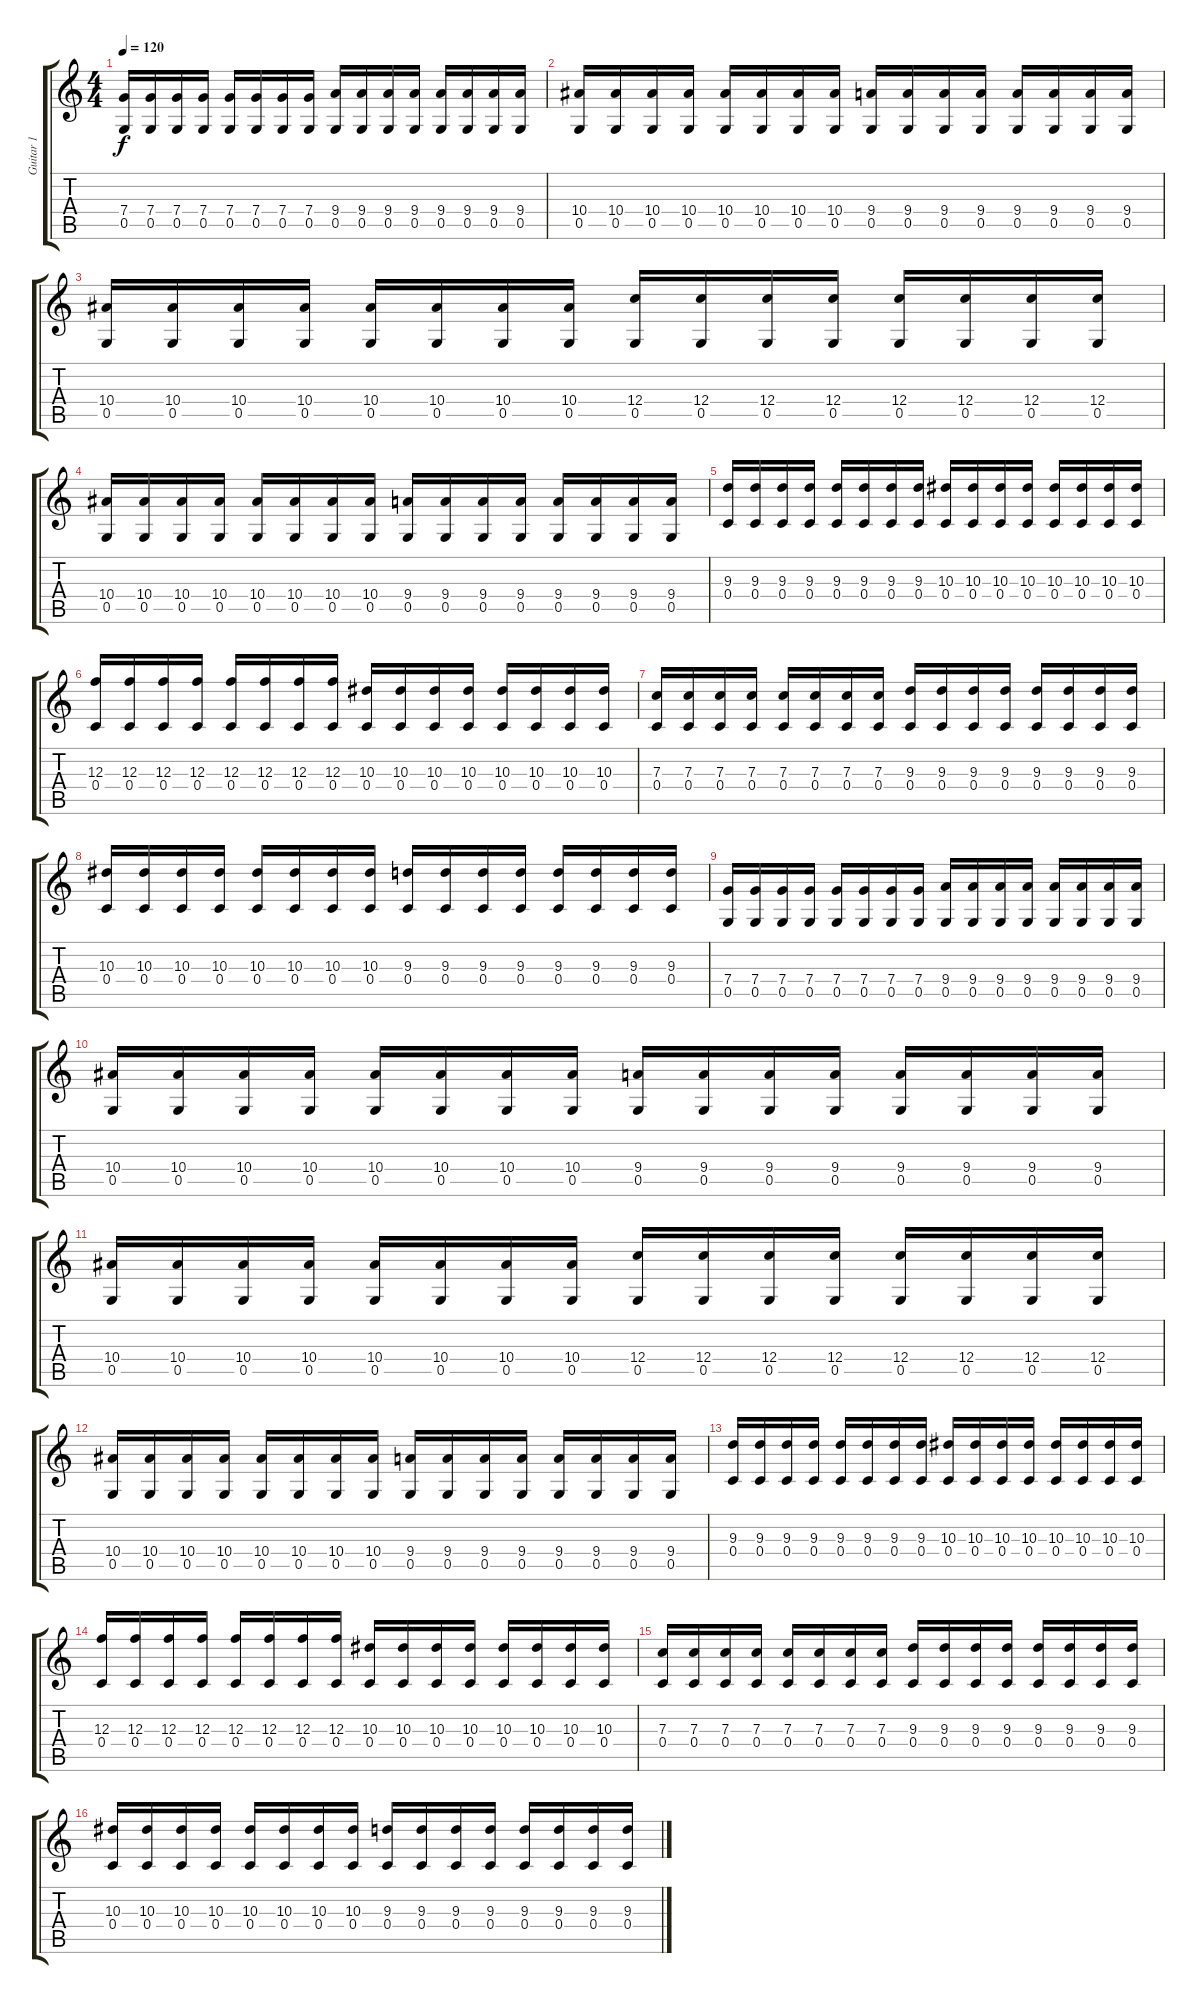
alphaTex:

\track ("Guitar 1" "Guitar 1") {instrument distortionguitar}
\staff {score tabs}
\tuning (D4 A3 F3 C3 G2 D2) {hide}
\ts (4 4)
\tempo 120
\clef g2
\ks c
(7.4 0.5).16{dy f instrument distortionguitar} (7.4 0.5).16 (7.4 0.5).16 (7.4 0.5).16 (7.4 0.5).16 (7.4 0.5).16 (7.4 0.5).16 (7.4 0.5).16 (9.4 0.5).16 (9.4 0.5).16 (9.4 0.5).16 (9.4 0.5).16 (9.4 0.5).16 (9.4 0.5).16 (9.4 0.5).16 (9.4 0.5).16 |
(10.4 0.5).16 (10.4 0.5).16 (10.4 0.5).16 (10.4 0.5).16 (10.4 0.5).16 (10.4 0.5).16 (10.4 0.5).16 (10.4 0.5).16 (9.4 0.5).16 (9.4 0.5).16 (9.4 0.5).16 (9.4 0.5).16 (9.4 0.5).16 (9.4 0.5).16 (9.4 0.5).16 (9.4 0.5).16 |
(10.4 0.5).16 (10.4 0.5).16 (10.4 0.5).16 (10.4 0.5).16 (10.4 0.5).16 (10.4 0.5).16 (10.4 0.5).16 (10.4 0.5).16 (12.4 0.5).16 (12.4 0.5).16 (12.4 0.5).16 (12.4 0.5).16 (12.4 0.5).16 (12.4 0.5).16 (12.4 0.5).16 (12.4 0.5).16 |
(10.4 0.5).16 (10.4 0.5).16 (10.4 0.5).16 (10.4 0.5).16 (10.4 0.5).16 (10.4 0.5).16 (10.4 0.5).16 (10.4 0.5).16 (9.4 0.5).16 (9.4 0.5).16 (9.4 0.5).16 (9.4 0.5).16 (9.4 0.5).16 (9.4 0.5).16 (9.4 0.5).16 (9.4 0.5).16 |
(9.3 0.4).16 (9.3 0.4).16 (9.3 0.4).16 (9.3 0.4).16 (9.3 0.4).16 (9.3 0.4).16 (9.3 0.4).16 (9.3 0.4).16 (10.3 0.4).16 (10.3 0.4).16 (10.3 0.4).16 (10.3 0.4).16 (10.3 0.4).16 (10.3 0.4).16 (10.3 0.4).16 (10.3 0.4).16 |
(12.3 0.4).16 (12.3 0.4).16 (12.3 0.4).16 (12.3 0.4).16 (12.3 0.4).16 (12.3 0.4).16 (12.3 0.4).16 (12.3 0.4).16 (10.3 0.4).16 (10.3 0.4).16 (10.3 0.4).16 (10.3 0.4).16 (10.3 0.4).16 (10.3 0.4).16 (10.3 0.4).16 (10.3 0.4).16 |
(7.3 0.4).16 (7.3 0.4).16 (7.3 0.4).16 (7.3 0.4).16 (7.3 0.4).16 (7.3 0.4).16 (7.3 0.4).16 (7.3 0.4).16 (9.3 0.4).16 (9.3 0.4).16 (9.3 0.4).16 (9.3 0.4).16 (9.3 0.4).16 (9.3 0.4).16 (9.3 0.4).16 (9.3 0.4).16 |
(10.3 0.4).16 (10.3 0.4).16 (10.3 0.4).16 (10.3 0.4).16 (10.3 0.4).16 (10.3 0.4).16 (10.3 0.4).16 (10.3 0.4).16 (9.3 0.4).16 (9.3 0.4).16 (9.3 0.4).16 (9.3 0.4).16 (9.3 0.4).16 (9.3 0.4).16 (9.3 0.4).16 (9.3 0.4).16 |
(7.4 0.5).16 (7.4 0.5).16 (7.4 0.5).16 (7.4 0.5).16 (7.4 0.5).16 (7.4 0.5).16 (7.4 0.5).16 (7.4 0.5).16 (9.4 0.5).16 (9.4 0.5).16 (9.4 0.5).16 (9.4 0.5).16 (9.4 0.5).16 (9.4 0.5).16 (9.4 0.5).16 (9.4 0.5).16 |
(10.4 0.5).16 (10.4 0.5).16 (10.4 0.5).16 (10.4 0.5).16 (10.4 0.5).16 (10.4 0.5).16 (10.4 0.5).16 (10.4 0.5).16 (9.4 0.5).16 (9.4 0.5).16 (9.4 0.5).16 (9.4 0.5).16 (9.4 0.5).16 (9.4 0.5).16 (9.4 0.5).16 (9.4 0.5).16 |
(10.4 0.5).16 (10.4 0.5).16 (10.4 0.5).16 (10.4 0.5).16 (10.4 0.5).16 (10.4 0.5).16 (10.4 0.5).16 (10.4 0.5).16 (12.4 0.5).16 (12.4 0.5).16 (12.4 0.5).16 (12.4 0.5).16 (12.4 0.5).16 (12.4 0.5).16 (12.4 0.5).16 (12.4 0.5).16 |
(10.4 0.5).16 (10.4 0.5).16 (10.4 0.5).16 (10.4 0.5).16 (10.4 0.5).16 (10.4 0.5).16 (10.4 0.5).16 (10.4 0.5).16 (9.4 0.5).16 (9.4 0.5).16 (9.4 0.5).16 (9.4 0.5).16 (9.4 0.5).16 (9.4 0.5).16 (9.4 0.5).16 (9.4 0.5).16 |
(9.3 0.4).16 (9.3 0.4).16 (9.3 0.4).16 (9.3 0.4).16 (9.3 0.4).16 (9.3 0.4).16 (9.3 0.4).16 (9.3 0.4).16 (10.3 0.4).16 (10.3 0.4).16 (10.3 0.4).16 (10.3 0.4).16 (10.3 0.4).16 (10.3 0.4).16 (10.3 0.4).16 (10.3 0.4).16 |
(12.3 0.4).16 (12.3 0.4).16 (12.3 0.4).16 (12.3 0.4).16 (12.3 0.4).16 (12.3 0.4).16 (12.3 0.4).16 (12.3 0.4).16 (10.3 0.4).16 (10.3 0.4).16 (10.3 0.4).16 (10.3 0.4).16 (10.3 0.4).16 (10.3 0.4).16 (10.3 0.4).16 (10.3 0.4).16 |
(7.3 0.4).16 (7.3 0.4).16 (7.3 0.4).16 (7.3 0.4).16 (7.3 0.4).16 (7.3 0.4).16 (7.3 0.4).16 (7.3 0.4).16 (9.3 0.4).16 (9.3 0.4).16 (9.3 0.4).16 (9.3 0.4).16 (9.3 0.4).16 (9.3 0.4).16 (9.3 0.4).16 (9.3 0.4).16 |
(10.3 0.4).16 (10.3 0.4).16 (10.3 0.4).16 (10.3 0.4).16 (10.3 0.4).16 (10.3 0.4).16 (10.3 0.4).16 (10.3 0.4).16 (9.3 0.4).16 (9.3 0.4).16 (9.3 0.4).16 (9.3 0.4).16 (9.3 0.4).16 (9.3 0.4).16 (9.3 0.4).16 (9.3 0.4).16
